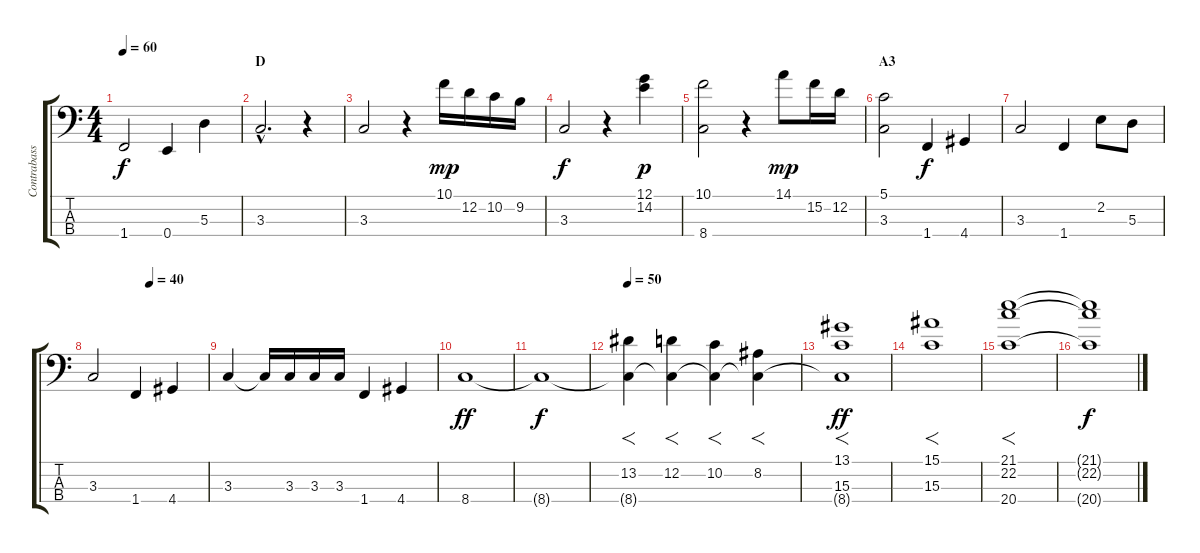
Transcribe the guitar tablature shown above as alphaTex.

\track ("Contrabass" "Contrabass") {instrument contrabass}
\staff {score tabs}
\tuning (G2 D2 A1 E1) {hide}
\ts (4 4)
\tempo 60
\clef f4
\ks c
1.4.2{dy f} 0.4.4 5.3.4 |
\section ("" "D")
3.3{hac}.2{d} r.4 |
3.3.2 r.4 10.1.16{dy mp} 12.2.16 10.2.16 9.2.16 |
3.3.2{dy f} r.4 (12.1 14.2).4{dy p} |
(10.1 8.4).2 r.4 14.1.8{dy mp} 15.2.16 12.2.16 |
\section ("" "A3")
(5.1 3.3).2 1.4.4{dy f} 4.4.4 |
3.3.2 1.4.4 2.2.8 5.3.8 |
\tempo (40 0.5)
3.3.2 1.4.4 4.4.4 |
3.3.4 3.3{t}.16 3.3.16 3.3.16 3.3.16 1.4.4 4.4.4 |
8.4.1{dy ff volume 0} |
8.4{t}.1{dy f volume 16} |
\tempo 50
(13.2 8.4{t}).4{f} (12.2 8.4{t}).4{f} (10.2 8.4{t}).4{f} (8.2 8.4{t}).4{f} |
(13.1 15.3 8.4{t}).1{f dy ff} |
(15.1 15.3).1{f} |
(21.1 22.2 20.4).1{f} |
(21.1{t} 22.2{t} 20.4{t}).1{dy f volume 0}
